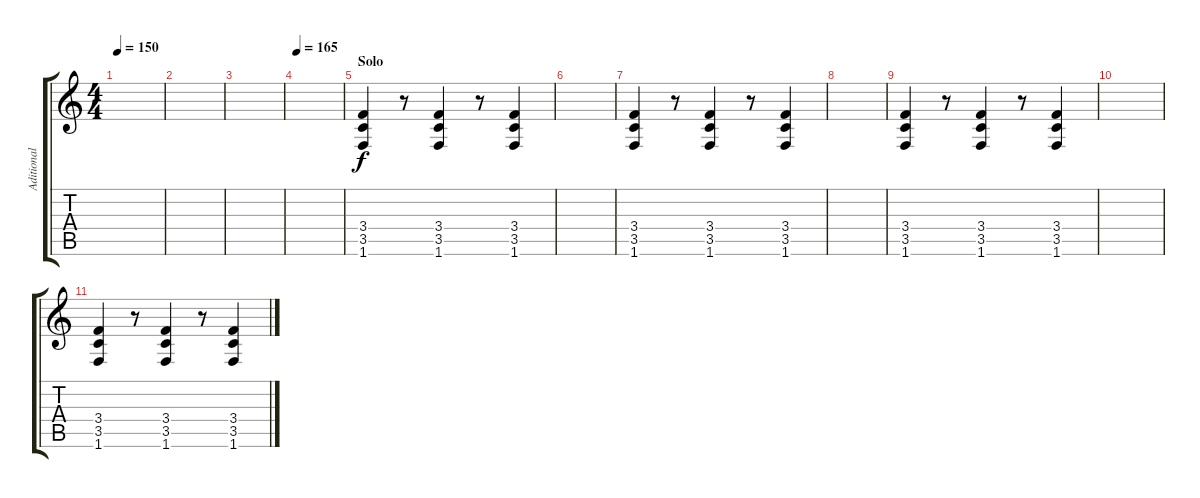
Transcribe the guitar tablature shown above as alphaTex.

\track ("Aditional Guitars" "Aditional ") {instrument distortionguitar}
\staff {score tabs}
\tuning (E4 B3 G3 D3 A2 E2) {hide}
\ts (4 4)
\tempo 150
\clef g2
\ks c
|
|
|
\tempo 165
|
\section ("" "Solo")
(3.4 3.5 1.6).4 r.8 (3.4 3.5 1.6).4 r.8 (3.4 3.5 1.6).4 |
|
(3.4 3.5 1.6).4 r.8 (3.4 3.5 1.6).4 r.8 (3.4 3.5 1.6).4 |
|
(3.4 3.5 1.6).4 r.8 (3.4 3.5 1.6).4 r.8 (3.4 3.5 1.6).4 |
|
(3.4 3.5 1.6).4 r.8 (3.4 3.5 1.6).4 r.8 (3.4 3.5 1.6).4
